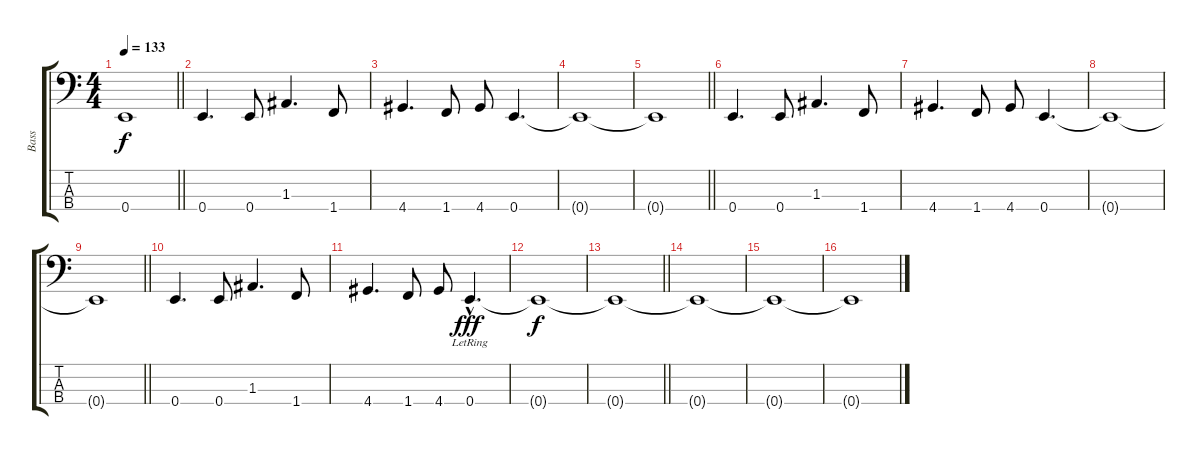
\track ("Bass" "Bass") {instrument electricbassfinger}
\staff {score tabs}
\tuning (G2 D2 A1 E1) {hide}
\ts (4 4)
\tempo 133
\clef f4
\barLineRight lightlight
\ks c
0.4{t}.1{dy f} |
\section ("" "")
0.4.4{d} 0.4.8 1.3.4{d} 1.4.8 |
4.4.4{d} 1.4.8 4.4.8 0.4.4{d} |
0.4{t}.1 |
\barLineRight lightlight
0.4{t}.1 |
\section ("" "")
0.4.4{d} 0.4.8 1.3.4{d} 1.4.8 |
4.4.4{d} 1.4.8 4.4.8 0.4.4{d} |
0.4{t}.1 |
\barLineRight lightlight
0.4{t}.1 |
\section ("" "")
0.4.4{d} 0.4.8 1.3.4{d} 1.4.8 |
4.4.4{d} 1.4.8 4.4.8 0.4{hac lr}.4{d dy fff} |
0.4{t}.1{dy f} |
\barLineRight lightlight
0.4{t}.1 |
\section ("" "")
0.4{t}.1 |
0.4{t}.1 |
0.4{t}.1
